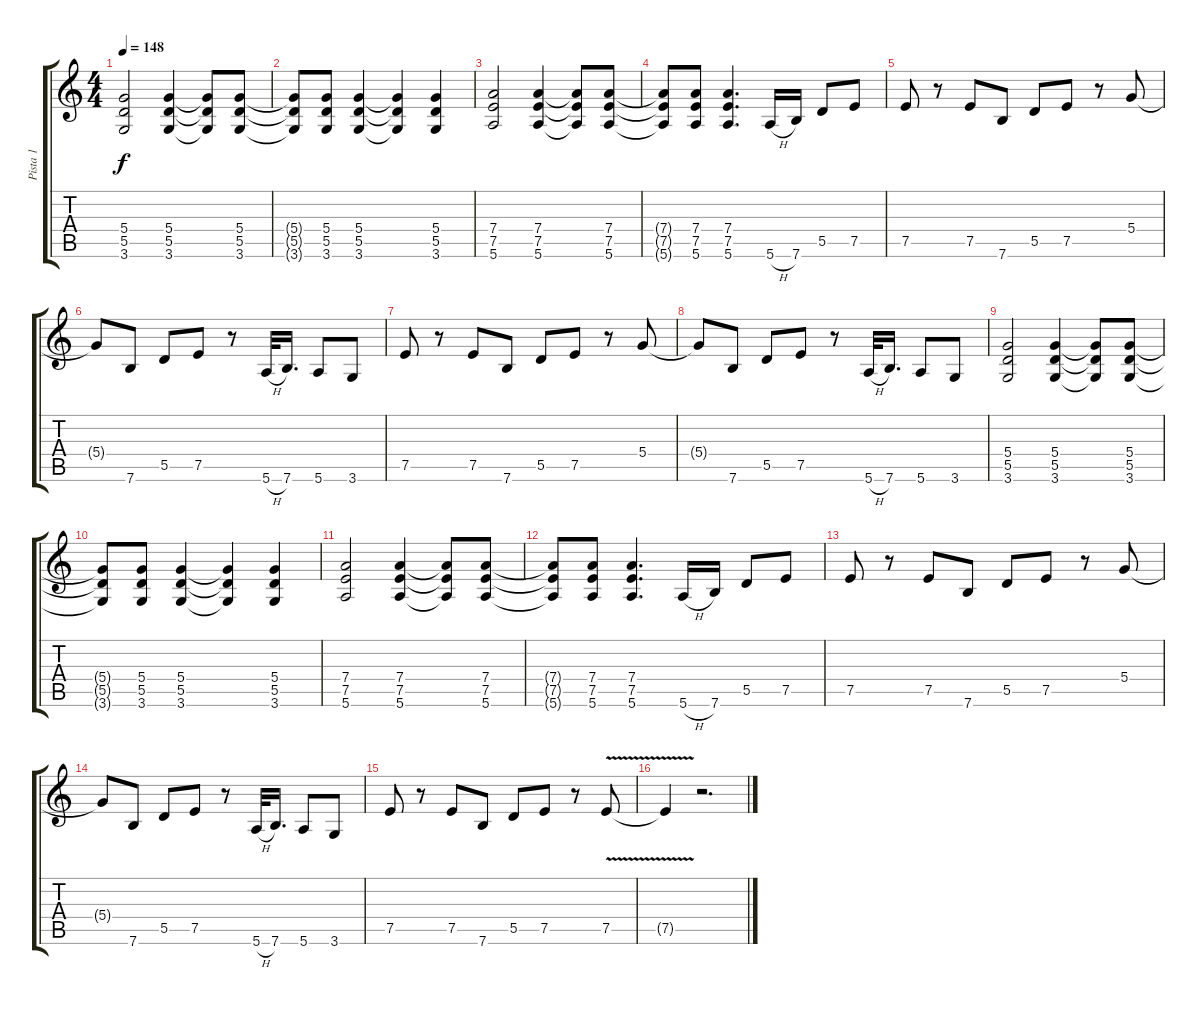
\track ("Pista 1" "Pista 1") {instrument distortionguitar}
\staff {score tabs}
\tuning (E4 B3 G3 D3 A2 E2) {hide}
\ts (4 4)
\tempo 148
\clef g2
\ks c
(5.4 5.5 3.6).2{dy f} (5.4 5.5 3.6).4 (5.4{t} 5.5{t} 3.6{t}).8 (5.4 5.5 3.6).8 |
(5.4{t} 5.5{t} 3.6{t}).8 (5.4 5.5 3.6).8 (5.4 5.5 3.6).4 (5.4{t} 5.5{t} 3.6{t}).4 (5.4 5.5 3.6).4 |
(7.4 7.5 5.6).2 (7.4 7.5 5.6).4 (7.4{t} 7.5{t} 5.6{t}).8 (7.4 7.5 5.6).8 |
(7.4{t} 7.5{t} 5.6{t}).8 (7.4 7.5 5.6).8 (7.4 7.5 5.6).4{d} 5.6{h}.16 7.6.16 5.5.8 7.5.8 |
7.5.8 r.8 7.5.8 7.6.8 5.5.8 7.5.8 r.8 5.4.8 |
5.4{t}.8 7.6.8 5.5.8 7.5.8 r.8 5.6{h}.32 7.6.16{d} 5.6.8 3.6.8 |
7.5.8 r.8 7.5.8 7.6.8 5.5.8 7.5.8 r.8 5.4.8 |
5.4{t}.8 7.6.8 5.5.8 7.5.8 r.8 5.6{h}.32 7.6.16{d} 5.6.8 3.6.8 |
(5.4 5.5 3.6).2 (5.4 5.5 3.6).4 (5.4{t} 5.5{t} 3.6{t}).8 (5.4 5.5 3.6).8 |
(5.4{t} 5.5{t} 3.6{t}).8 (5.4 5.5 3.6).8 (5.4 5.5 3.6).4 (5.4{t} 5.5{t} 3.6{t}).4 (5.4 5.5 3.6).4 |
(7.4 7.5 5.6).2 (7.4 7.5 5.6).4 (7.4{t} 7.5{t} 5.6{t}).8 (7.4 7.5 5.6).8 |
(7.4{t} 7.5{t} 5.6{t}).8 (7.4 7.5 5.6).8 (7.4 7.5 5.6).4{d} 5.6{h}.16 7.6.16 5.5.8 7.5.8 |
7.5.8 r.8 7.5.8 7.6.8 5.5.8 7.5.8 r.8 5.4.8 |
5.4{t}.8 7.6.8 5.5.8 7.5.8 r.8 5.6{h}.32 7.6.16{d} 5.6.8 3.6.8 |
7.5.8 r.8 7.5.8 7.6.8 5.5.8 7.5.8 r.8 7.5{v}.8 |
7.5{t}.4 r.2{d}
